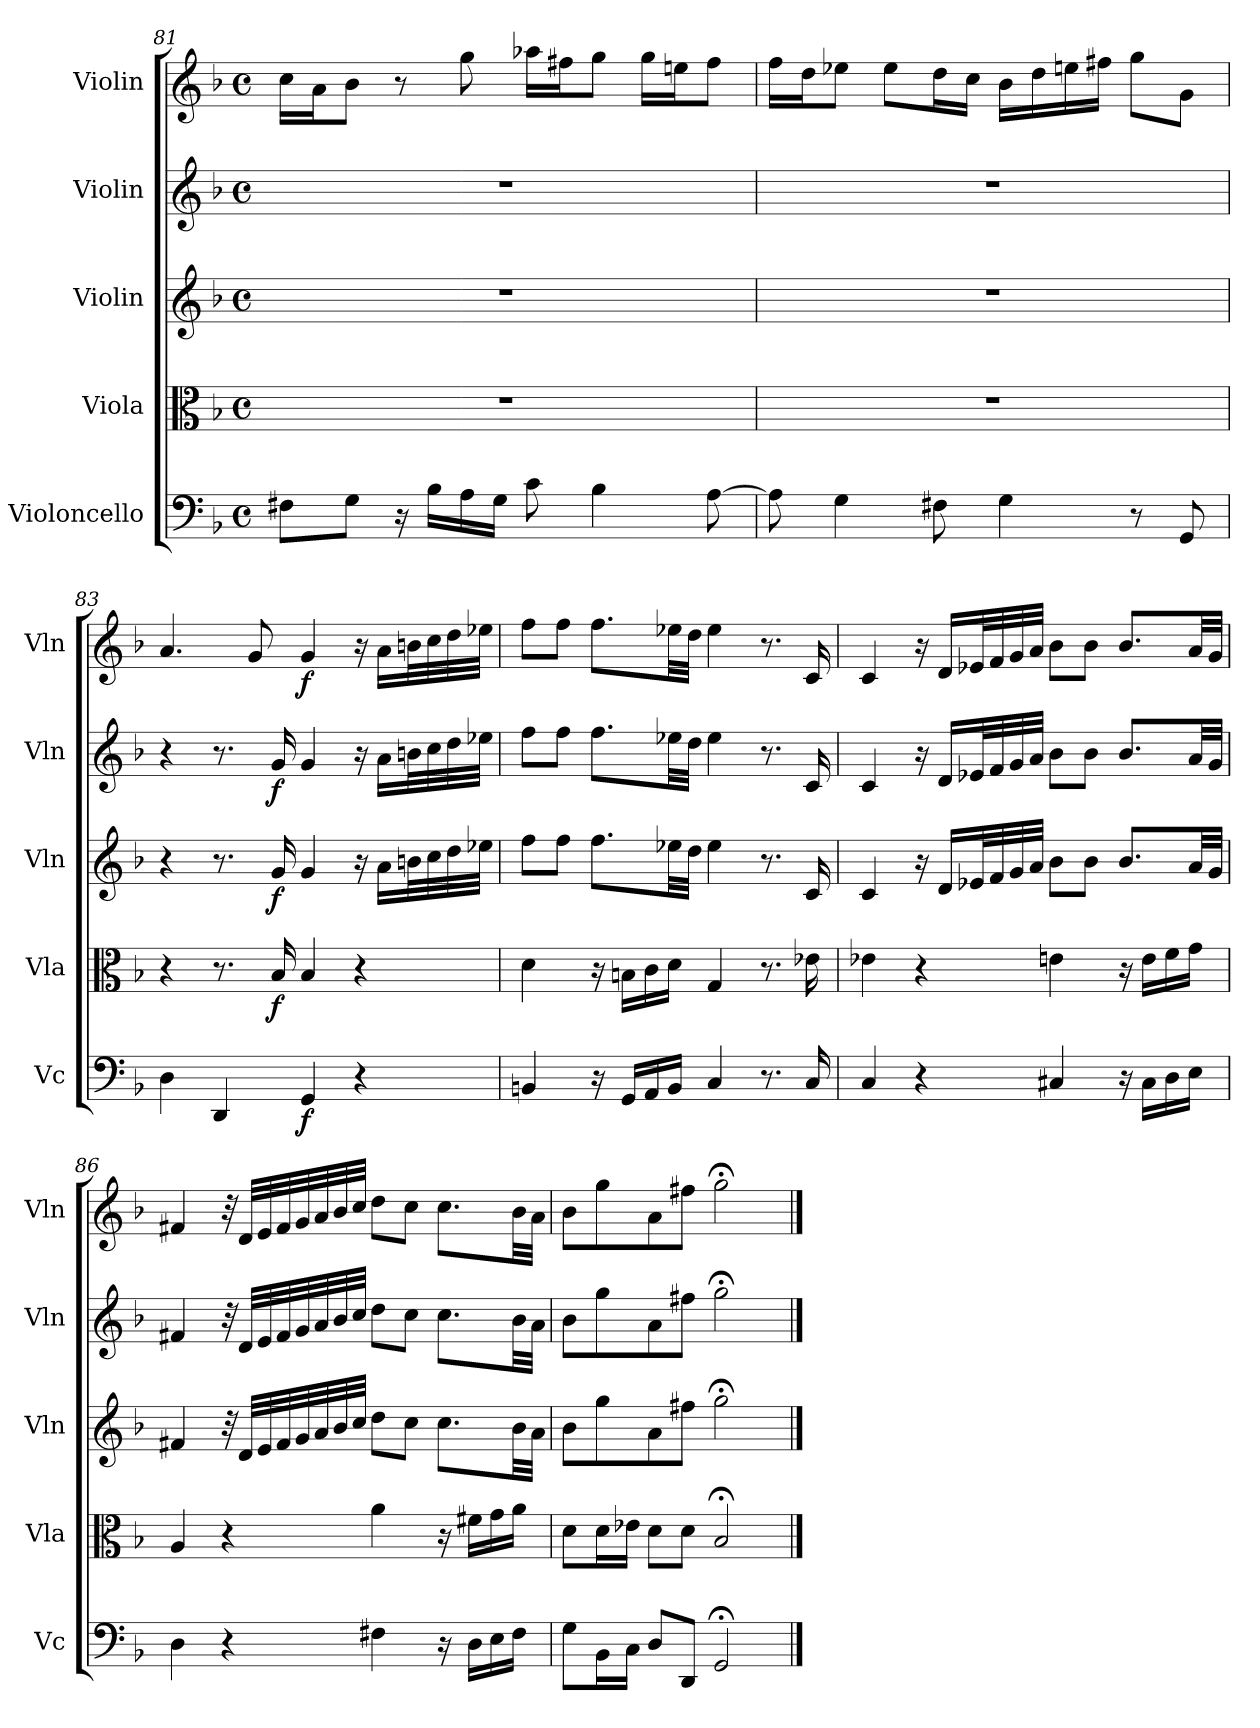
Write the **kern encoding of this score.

**kern	**dynam	**kern	**dynam	**kern	**dynam	**kern	**dynam	**kern	**dynam
*part5	*part5	*part4	*part4	*part3	*part3	*part2	*part2	*part1	*part1
*staff5	*staff5	*staff4	*staff4	*staff3	*staff3	*staff2	*staff2	*staff1	*staff1
*I"Violoncello	*	*I"Viola	*	*I"Violin	*	*I"Violin	*	*I"Violin	*
*I'Vc	*	*I'Vla	*	*I'Vln	*	*I'Vln	*	*I'Vln	*
*clefF4	*	*clefC3	*	*clefG2	*	*clefG2	*	*clefG2	*
*k[b-]	*	*k[b-]	*	*k[b-]	*	*k[b-]	*	*k[b-]	*
*M4/4	*	*M4/4	*	*M4/4	*	*M4/4	*	*M4/4	*
*met(c)	*	*met(c)	*	*met(c)	*	*met(c)	*	*met(c)	*
=81	=81	=81	=81	=81	=81	=81	=81	=81	=81
8F#X\L	.	1r	.	1r	.	1r	.	16cc\LL	.
.	.	.	.	.	.	.	.	16a\J	.
8G\J	.	.	.	.	.	.	.	8b-\J	.
16r	.	.	.	.	.	.	.	8r	.
16B-\LL	.	.	.	.	.	.	.	.	.
16A\	.	.	.	.	.	.	.	8gg\	.
16G\JJ	.	.	.	.	.	.	.	.	.
8c\	.	.	.	.	.	.	.	16aa-X\LL	.
.	.	.	.	.	.	.	.	16ff#X\J	.
4B-\	.	.	.	.	.	.	.	8gg\J	.
.	.	.	.	.	.	.	.	16gg\LL	.
.	.	.	.	.	.	.	.	16een\J	.
[8A\	.	.	.	.	.	.	.	8ff#\J	.
=82	=82	=82	=82	=82	=82	=82	=82	=82	=82
8A\]	.	1r	.	1r	.	1r	.	16ff\LL	.
.	.	.	.	.	.	.	.	16dd\J	.
4G\	.	.	.	.	.	.	.	8ee-X\J	.
.	.	.	.	.	.	.	.	8ee-\L	.
8F#X\	.	.	.	.	.	.	.	16dd\L	.
.	.	.	.	.	.	.	.	16cc\JJ	.
4G\	.	.	.	.	.	.	.	16b-\LL	.
.	.	.	.	.	.	.	.	16dd\	.
.	.	.	.	.	.	.	.	16een\	.
.	.	.	.	.	.	.	.	16ff#X\JJ	.
8r	.	.	.	.	.	.	.	8gg\L	.
8GG/	.	.	.	.	.	.	.	8g\J	.
=83	=83	=83	=83	=83	=83	=83	=83	=83	=83
4D\	.	4r	.	4r	.	4r	.	4.a/	.
4DD/	.	8.r	.	8.r	.	8.r	.	.	.
.	.	.	.	.	.	.	.	8g/	.
.	.	16B-/	f	16g/	f	16g/	f	.	.
4GG/	f	4B-/	.	4g/	.	4g/	.	4g/	f
4r	.	4r	.	16r	.	16r	.	16r	.
.	.	.	.	16a\LL	.	16a\LL	.	16a\LL	.
.	.	.	.	32bn\L	.	32bn\L	.	32bn\L	.
.	.	.	.	32cc\	.	32cc\	.	32cc\	.
.	.	.	.	32dd\	.	32dd\	.	32dd\	.
.	.	.	.	32ee-X\JJJ	.	32ee-X\JJJ	.	32ee-X\JJJ	.
=84	=84	=84	=84	=84	=84	=84	=84	=84	=84
4BBn/	.	4d\	.	8ff\L	.	8ff\L	.	8ff\L	.
.	.	.	.	8ff\J	.	8ff\J	.	8ff\J	.
16r	.	16r	.	8.ff\L	.	8.ff\L	.	8.ff\L	.
16GG/LL	.	16Bn\LL	.	.	.	.	.	.	.
16AA/	.	16c\	.	.	.	.	.	.	.
16BB/JJ	.	16d\JJ	.	32ee-X\LL	.	32ee-X\LL	.	32ee-X\LL	.
.	.	.	.	32dd\JJJ	.	32dd\JJJ	.	32dd\JJJ	.
4C/	.	4G/	.	4ee-\	.	4ee-\	.	4ee-\	.
8.r	.	8.r	.	8.r	.	8.r	.	8.r	.
16C/	.	16e-X\	.	16c/	.	16c/	.	16c/	.
=85	=85	=85	=85	=85	=85	=85	=85	=85	=85
4C/	.	4e-X\	.	4c/	.	4c/	.	4c/	.
4r	.	4r	.	16r	.	16r	.	16r	.
.	.	.	.	16d/LL	.	16d/LL	.	16d/LL	.
.	.	.	.	32e-X/L	.	32e-X/L	.	32e-X/L	.
.	.	.	.	32f/	.	32f/	.	32f/	.
.	.	.	.	32g/	.	32g/	.	32g/	.
.	.	.	.	32a/JJJ	.	32a/JJJ	.	32a/JJJ	.
4C#X/	.	4en\	.	8b-\L	.	8b-\L	.	8b-\L	.
.	.	.	.	8b-\J	.	8b-\J	.	8b-\J	.
16r	.	16r	.	8.b-/L	.	8.b-/L	.	8.b-/L	.
16C#\LL	.	16e\LL	.	.	.	.	.	.	.
16D\	.	16f\	.	.	.	.	.	.	.
16E\JJ	.	16g\JJ	.	32a/LL	.	32a/LL	.	32a/LL	.
.	.	.	.	32g/JJJ	.	32g/JJJ	.	32g/JJJ	.
=86	=86	=86	=86	=86	=86	=86	=86	=86	=86
4D\	.	4A/	.	4f#X/	.	4f#X/	.	4f#X/	.
4r	.	4r	.	32r	.	32r	.	32r	.
.	.	.	.	32d/LLL	.	32d/LLL	.	32d/LLL	.
.	.	.	.	32e/	.	32e/	.	32e/	.
.	.	.	.	32f#/	.	32f#/	.	32f#/	.
.	.	.	.	32g/	.	32g/	.	32g/	.
.	.	.	.	32a/	.	32a/	.	32a/	.
.	.	.	.	32b-/	.	32b-/	.	32b-/	.
.	.	.	.	32cc/JJJ	.	32cc/JJJ	.	32cc/JJJ	.
4F#X\	.	4a\	.	8dd\L	.	8dd\L	.	8dd\L	.
.	.	.	.	8cc\J	.	8cc\J	.	8cc\J	.
16r	.	16r	.	8.cc\L	.	8.cc\L	.	8.cc\L	.
16D\LL	.	16f#X\LL	.	.	.	.	.	.	.
16E\	.	16g\	.	.	.	.	.	.	.
16F#\JJ	.	16a\JJ	.	32b-\LL	.	32b-\LL	.	32b-\LL	.
.	.	.	.	32a\JJJ	.	32a\JJJ	.	32a\JJJ	.
=87	=87	=87	=87	=87	=87	=87	=87	=87	=87
8G\L	.	8d\L	.	8b-\L	.	8b-\L	.	8b-\L	.
16BB-\L	.	16d\L	.	8gg\	.	8gg\	.	8gg\	.
16C\JJ	.	16e-X\JJ	.	.	.	.	.	.	.
8D/L	.	8d\L	.	8a\	.	8a\	.	8a\	.
8DD/J	.	8d\J	.	8ff#X\J	.	8ff#X\J	.	8ff#X\J	.
2GG;</	.	2B-;</	.	2gg;<\	.	2gg;<\	.	2gg;<\	.
==	==	==	==	==	==	==	==	==	==
*-	*-	*-	*-	*-	*-	*-	*-	*-	*-
